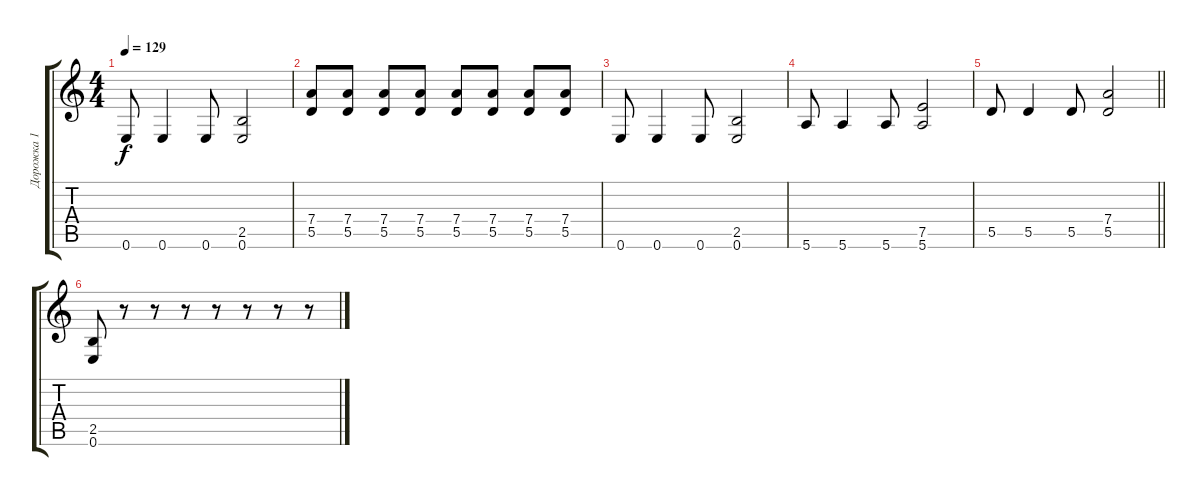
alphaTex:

\track ("Дорожка 1" "Дорожка 1") {instrument distortionguitar}
\staff {score tabs}
\tuning (E4 B3 G3 D3 A2 E2) {hide}
\ts (4 4)
\tempo 129
\clef g2
\ks c
0.6.8{dy f} 0.6.4 0.6.8 (2.5 0.6).2 |
(7.4 5.5).8 (7.4 5.5).8 (7.4 5.5).8 (7.4 5.5).8 (7.4 5.5).8 (7.4 5.5).8 (7.4 5.5).8 (7.4 5.5).8 |
0.6.8 0.6.4 0.6.8 (2.5 0.6).2 |
5.6.8 5.6.4 5.6.8 (7.5 5.6).2 |
\barLineRight lightlight
5.5.8 5.5.4 5.5.8 (7.4 5.5).2 |
(2.5 0.6).8 r.8 r.8 r.8 r.8 r.8 r.8 r.8
